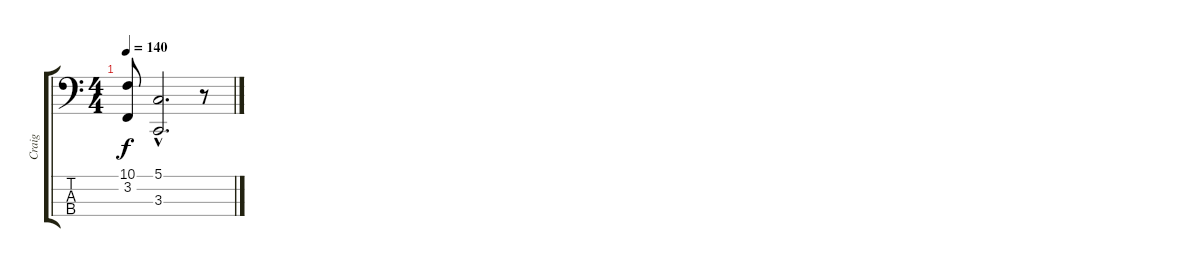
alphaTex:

\track ("Craig" "Craig") {instrument acousticgrandpiano}
\staff {score tabs}
\tuning (G2 D2 A1 E1) {hide}
\ts (4 4)
\tempo 140
\clef f4
\ks c
(10.1{t} 3.2{t}).8{dy f} (5.1{hac} 3.3{hac}).2{d} r.8
